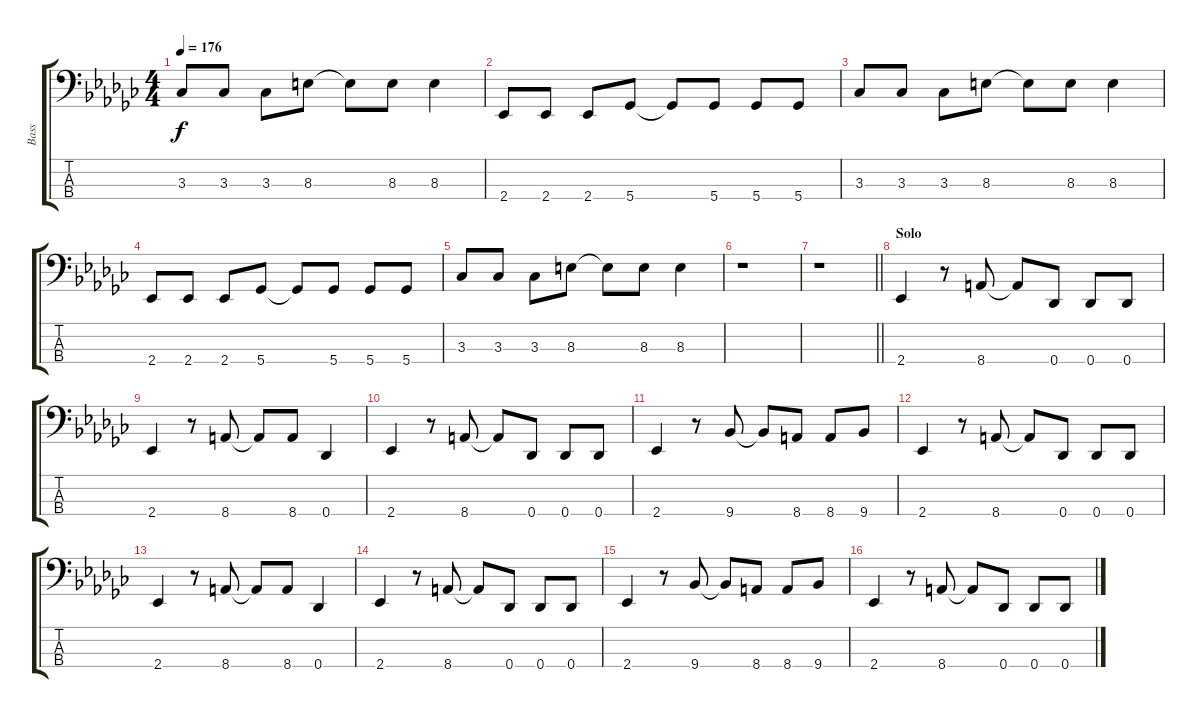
\track ("Bass" "Bass") {instrument electricbasspick}
\staff {score tabs}
\tuning (Gb2 Db2 Ab1 Db1) {hide}
\ts (4 4)
\tempo 176
\clef f4
\ks ebminor
3.3.8{dy f} 3.3.8 3.3.8 8.3.8 8.3{t}.8 8.3.8 8.3.4 |
2.4.8 2.4.8 2.4.8 5.4.8 5.4{t}.8 5.4.8 5.4.8 5.4.8 |
3.3.8 3.3.8 3.3.8 8.3.8 8.3{t}.8 8.3.8 8.3.4 |
2.4.8 2.4.8 2.4.8 5.4.8 5.4{t}.8 5.4.8 5.4.8 5.4.8 |
3.3.8 3.3.8 3.3.8 8.3.8 8.3{t}.8 8.3.8 8.3.4 |
r.1 |
\barLineRight lightlight
r.1 |
\section ("" "Solo")
2.4.4 r.8 8.4.8 8.4{t}.8 0.4.8 0.4.8 0.4.8 |
2.4.4 r.8 8.4.8 8.4{t}.8 8.4.8 0.4.4 |
2.4.4 r.8 8.4.8 8.4{t}.8 0.4.8 0.4.8 0.4.8 |
2.4.4 r.8 9.4.8 9.4{t}.8 8.4.8 8.4.8 9.4.8 |
2.4.4 r.8 8.4.8 8.4{t}.8 0.4.8 0.4.8 0.4.8 |
2.4.4 r.8 8.4.8 8.4{t}.8 8.4.8 0.4.4 |
2.4.4 r.8 8.4.8 8.4{t}.8 0.4.8 0.4.8 0.4.8 |
2.4.4 r.8 9.4.8 9.4{t}.8 8.4.8 8.4.8 9.4.8 |
2.4.4 r.8 8.4.8 8.4{t}.8 0.4.8 0.4.8 0.4.8
